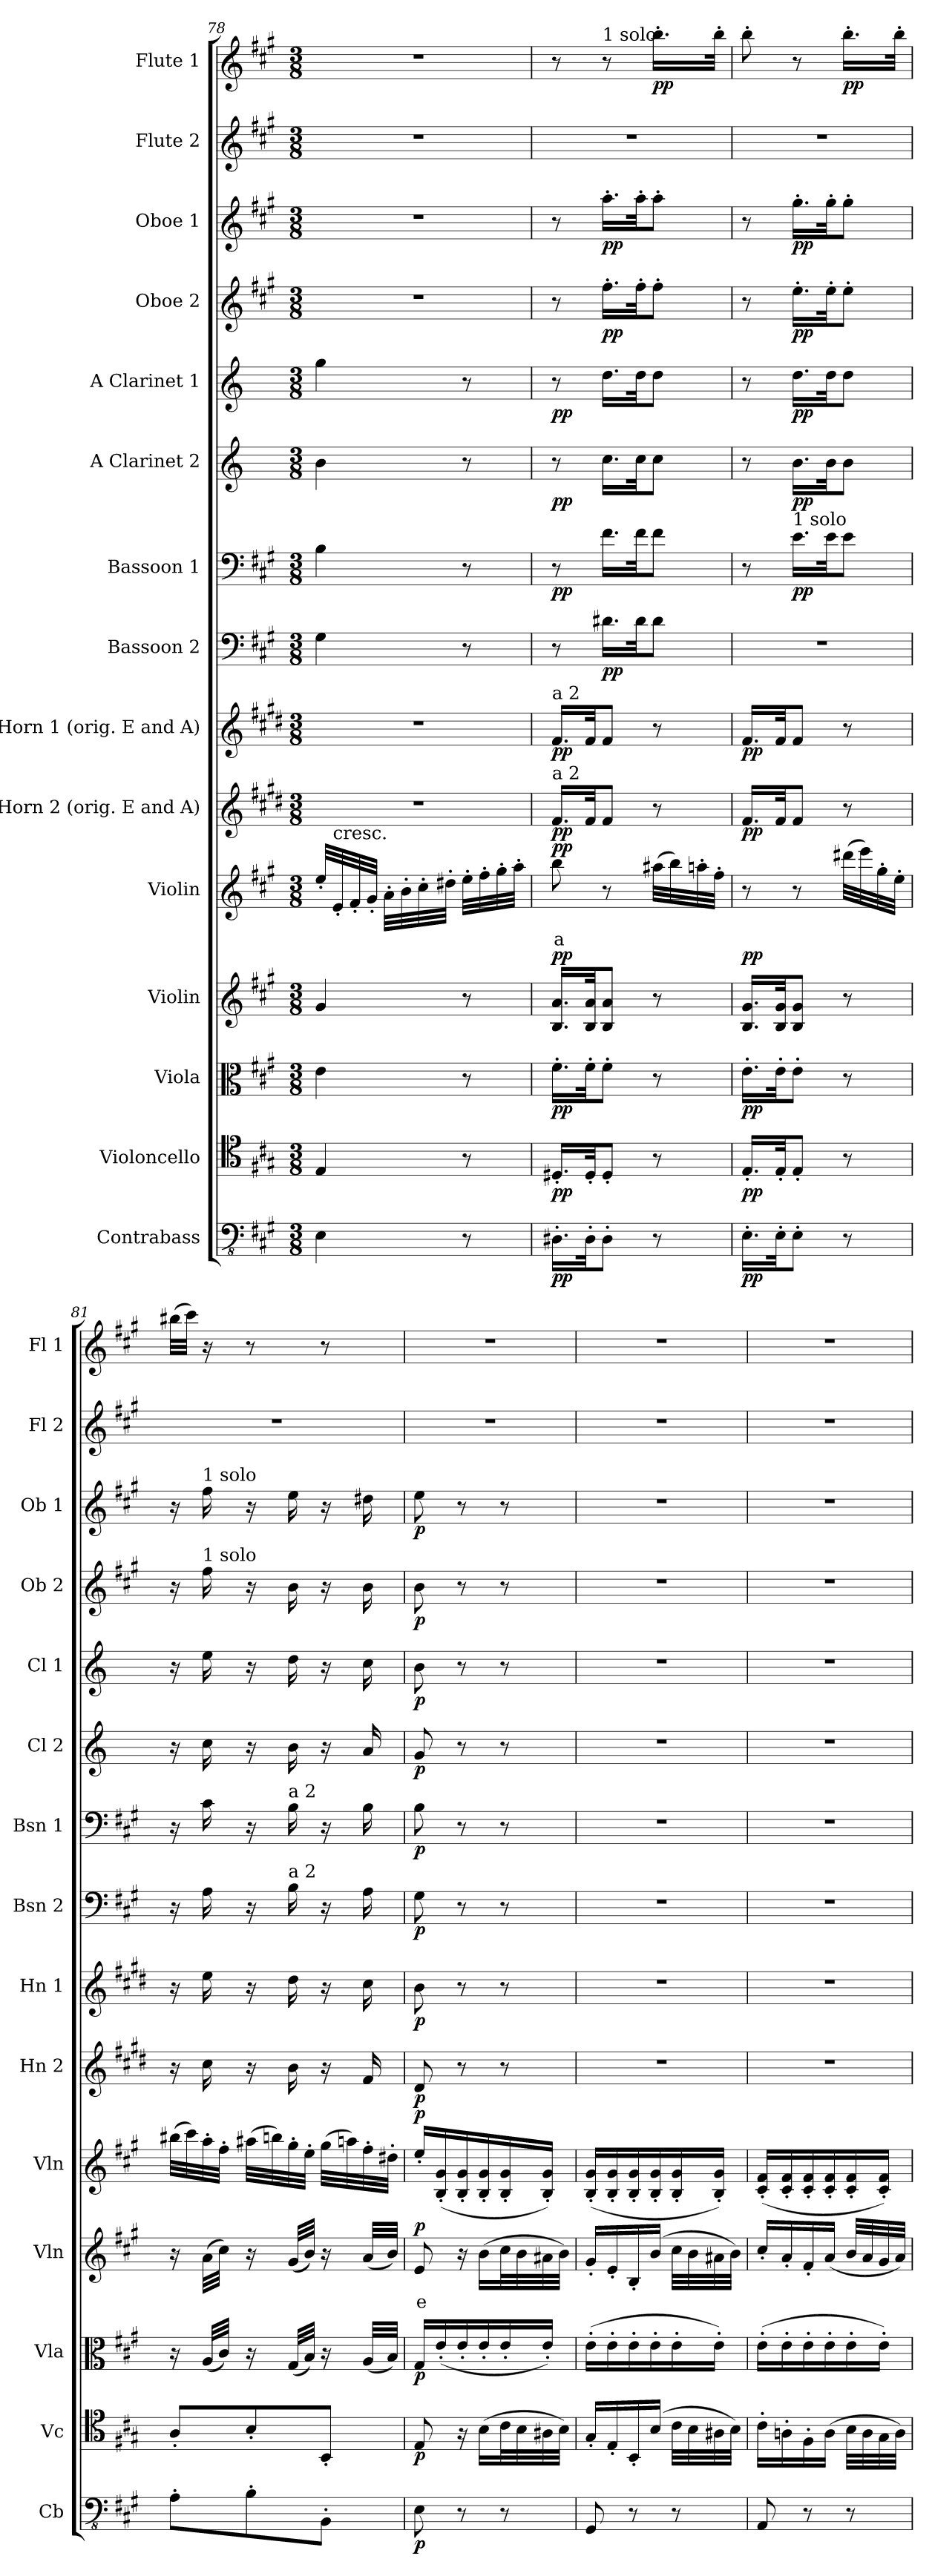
**kern	**dynam	**kern	**dynam	**kern	**dynam	**kern	**text	**dynam	**kern	**text	**dynam	**kern	**dynam	**kern	**dynam	**kern	**dynam	**kern	**dynam	**kern	**dynam	**kern	**dynam	**kern	**dynam	**kern	**dynam	**kern	**kern	**dynam
*part15	*part15	*part14	*part14	*part13	*part13	*part12	*part12	*part12	*part11	*part11	*part11	*part10	*part10	*part9	*part9	*part8	*part8	*part7	*part7	*part6	*part6	*part5	*part5	*part4	*part4	*part3	*part3	*part2	*part1	*part1
*staff15	*staff15	*staff14	*staff14	*staff13	*staff13	*staff12	*staff12	*staff12	*staff11	*staff11	*staff11	*staff10	*staff10	*staff9	*staff9	*staff8	*staff8	*staff7	*staff7	*staff6	*staff6	*staff5	*staff5	*staff4	*staff4	*staff3	*staff3	*staff2	*staff1	*staff1
*I"Contrabass	*	*I"Violoncello	*	*I"Viola	*	*I"Violin	*	*	*I"Violin	*	*	*I"F Horn 2 (orig. E and A)	*	*I"F Horn 1 (orig. E and A)	*	*I"Bassoon 2	*	*I"Bassoon 1	*	*I"A Clarinet 2	*	*I"A Clarinet 1	*	*I"Oboe 2	*	*I"Oboe 1	*	*I"Flute 2	*I"Flute 1	*
*I'Cb	*	*I'Vc	*	*I'Vla	*	*I'Vln	*	*	*I'Vln	*	*	*I'Hn 2	*	*I'Hn 1	*	*I'Bsn 2	*	*I'Bsn 1	*	*I'Cl 2	*	*I'Cl 1	*	*I'Ob 2	*	*I'Ob 1	*	*I'Fl 2	*I'Fl 1	*
!!LO:PB:g=z
*clefFv4	*	*clefC4	*	*clefC3	*	*clefG2	*	*	*clefG2	*	*	*clefG2	*	*clefG2	*	*clefF4	*	*clefF4	*	*clefG2	*	*clefG2	*	*clefG2	*	*clefG2	*	*clefG2	*clefG2	*
*	*	*	*	*	*	*	*	*	*	*	*	*ITrd4c7	*	*ITrd4c7	*	*	*	*	*	*ITrd2c3	*	*ITrd2c3	*	*	*	*	*	*	*	*
*k[f#c#g#]	*	*k[f#c#g#]	*	*k[f#c#g#]	*	*k[f#c#g#]	*	*	*k[f#c#g#]	*	*	*k[f#c#g#]	*	*k[f#c#g#]	*	*k[f#c#g#]	*	*k[f#c#g#]	*	*k[f#c#g#]	*	*k[f#c#g#]	*	*k[f#c#g#]	*	*k[f#c#g#]	*	*k[f#c#g#]	*k[f#c#g#]	*
*M3/8	*	*M3/8	*	*M3/8	*	*M3/8	*	*	*M3/8	*	*	*M3/8	*	*M3/8	*	*M3/8	*	*M3/8	*	*M3/8	*	*M3/8	*	*M3/8	*	*M3/8	*	*M3/8	*M3/8	*
=78	=78	=78	=78	=78	=78	=78	=78	=78	=78	=78	=78	=78	=78	=78	=78	=78	=78	=78	=78	=78	=78	=78	=78	=78	=78	=78	=78	=78	=78	=78
4EE\	.	4E/	.	4e\	.	4g#/	.	.	32ee'/LLL	.	.	4.r	.	4.r	.	4G#\	.	4B\	.	4g#\	.	4ee\	.	4.r	.	4.r	.	4.r	4.r	.
!	!	!	!	!	!	!	!	!	!LO:TX:a:t=cresc.	!	!	!	!	!	!	!	!	!	!	!	!	!	!	!	!	!	!	!	!	!
.	.	.	.	.	.	.	.	.	32e'/	.	.	.	.	.	.	.	.	.	.	.	.	.	.	.	.	.	.	.	.	.
.	.	.	.	.	.	.	.	.	32f#'/	.	.	.	.	.	.	.	.	.	.	.	.	.	.	.	.	.	.	.	.	.
.	.	.	.	.	.	.	.	.	32g#'/JJJ	.	.	.	.	.	.	.	.	.	.	.	.	.	.	.	.	.	.	.	.	.
.	.	.	.	.	.	.	.	.	32a'\LLL	.	.	.	.	.	.	.	.	.	.	.	.	.	.	.	.	.	.	.	.	.
.	.	.	.	.	.	.	.	.	32b'\	.	.	.	.	.	.	.	.	.	.	.	.	.	.	.	.	.	.	.	.	.
.	.	.	.	.	.	.	.	.	32cc#'\	.	.	.	.	.	.	.	.	.	.	.	.	.	.	.	.	.	.	.	.	.
.	.	.	.	.	.	.	.	.	32dd#X'\JJJ	.	.	.	.	.	.	.	.	.	.	.	.	.	.	.	.	.	.	.	.	.
8r	.	8r	.	8r	.	8r	.	.	32ee'\LLL	.	.	.	.	.	.	8r	.	8r	.	8r	.	8r	.	.	.	.	.	.	.	.
.	.	.	.	.	.	.	.	.	32ff#'\	.	.	.	.	.	.	.	.	.	.	.	.	.	.	.	.	.	.	.	.	.
.	.	.	.	.	.	.	.	.	32gg#'\	.	.	.	.	.	.	.	.	.	.	.	.	.	.	.	.	.	.	.	.	.
.	.	.	.	.	.	.	.	.	32aa'\JJJ	.	.	.	.	.	.	.	.	.	.	.	.	.	.	.	.	.	.	.	.	.
=79	=79	=79	=79	=79	=79	=79	=79	=79	=79	=79	=79	=79	=79	=79	=79	=79	=79	=79	=79	=79	=79	=79	=79	=79	=79	=79	=79	=79	=79	=79
!	!	!	!	!	!	!	!	!	!	!	!	!	!	!LO:TX:a:t=a 2	!	!	!	!	!	!	!	!	!	!	!	!	!	!	!	!
!	!	!	!	!	!	!	!	!	!	!	!	!LO:TX:a:t=a 2	!	!	!	!	!	!	!	!	!	!	!	!	!	!	!	!	!	!
!	!LO:DY:b	!	!LO:DY:b	!	!LO:DY:b	!	!	!LO:DY:b	!	!LO:LY:b:color=#FF0000	!LO:DY:b	!	!LO:DY:b	!	!LO:DY:b	!	!	!	!LO:DY:b	!	!LO:DY:b	!	!LO:DY:b	!	!	!	!	!	!	!
16.DD#X'\LL	pp	16.D#X'/LL	pp	16.f#'\LL	pp	16.B/ 16.a/LL	.	pp	8bb\	a	pp	16.B/LL	pp	16.B/LL	pp	8r	.	8r	pp	8r	pp	8r	pp	8r	.	8r	.	4.r	8r	.
32DD#'\JK	.	32D#'/JK	.	32f#'\JK	.	32B/ 32a/JK	.	.	.	.	.	32B/JK	.	32B/JK	.	.	.	.	.	.	.	.	.	.	.	.	.	.	.	.
!	!	!	!	!	!	!	!	!	!	!	!	!	!	!	!	!	!	!	!	!	!	!	!	!	!	!	!	!	!LO:TX:a:t=1 solo	!
!	!	!	!	!	!	!	!	!	!	!	!	!	!	!	!	!	!LO:DY:b	!	!	!	!	!	!	!	!LO:DY:b	!	!LO:DY:b	!	!	!
8DD#'\J	.	8D#'/J	.	8f#'\J	.	8B/ 8a/J	.	.	8r	.	.	8B/J	.	8B/J	.	16.d#X\LL	pp	16.f#\LL	.	16.a\LL	.	16.b\LL	.	16.ff#'\LL	pp	16.aa'\LL	pp	.	8r	.
.	.	.	.	.	.	.	.	.	.	.	.	.	.	.	.	32d#\JK	.	32f#\JK	.	32a\JK	.	32b\JK	.	32ff#'\JK	.	32aa'\JK	.	.	.	.
!	!	!	!	!	!	!	!	!	!	!	!	!	!	!	!	!	!	!	!	!	!	!	!	!	!	!	!	!	!	!LO:DY:b
8r	.	8r	.	8r	.	8r	.	.	(>32aa#X\LLL	.	.	8r	.	8r	.	8d#\J	.	8f#\J	.	8a\J	.	8b\J	.	8ff#'\J	.	8aa'\J	.	.	16.bb'\LL	pp
.	.	.	.	.	.	.	.	.	32bb\)	.	.	.	.	.	.	.	.	.	.	.	.	.	.	.	.	.	.	.	.	.
.	.	.	.	.	.	.	.	.	32aan'\	.	.	.	.	.	.	.	.	.	.	.	.	.	.	.	.	.	.	.	.	.
.	.	.	.	.	.	.	.	.	32ff#'\JJJ	.	.	.	.	.	.	.	.	.	.	.	.	.	.	.	.	.	.	.	32bb'\JJk	.
=80	=80	=80	=80	=80	=80	=80	=80	=80	=80	=80	=80	=80	=80	=80	=80	=80	=80	=80	=80	=80	=80	=80	=80	=80	=80	=80	=80	=80	=80	=80
!	!LO:DY:b	!	!LO:DY:b	!	!LO:DY:b	!	!	!LO:DY:b	!	!	!	!	!LO:DY:b	!	!LO:DY:b	!	!	!	!	!	!	!	!	!	!	!	!	!	!	!
16.EE'\LL	pp	16.E'/LL	pp	16.e'\LL	pp	16.B/ 16.g#/LL	.	pp	8r	.	.	16.B/LL	pp	16.B/LL	pp	4.r	.	8r	.	8r	.	8r	.	8r	.	8r	.	4.r	8bb'\	.
32EE'\JK	.	32E'/JK	.	32e'\JK	.	32B/ 32g#/JK	.	.	.	.	.	32B/JK	.	32B/JK	.	.	.	.	.	.	.	.	.	.	.	.	.	.	.	.
!	!	!	!	!	!	!	!	!	!	!	!	!	!	!	!	!	!	!LO:TX:a:t=1 solo	!	!	!	!	!	!	!	!	!	!	!	!
!	!	!	!	!	!	!	!	!	!	!	!	!	!	!	!	!	!	!	!LO:DY:b	!	!LO:DY:b	!	!LO:DY:b	!	!LO:DY:b	!	!LO:DY:b	!	!	!
8EE'\J	.	8E'/J	.	8e'\J	.	8B/ 8g#/J	.	.	8r	.	.	8B/J	.	8B/J	.	.	.	16.e\LL	pp	16.g#\LL	pp	16.b\LL	pp	16.ee'\LL	pp	16.gg#'\LL	pp	.	8r	.
.	.	.	.	.	.	.	.	.	.	.	.	.	.	.	.	.	.	32e\JK	.	32g#\JK	.	32b\JK	.	32ee'\JK	.	32gg#'\JK	.	.	.	.
!	!	!	!	!	!	!	!	!	!	!	!	!	!	!	!	!	!	!	!	!	!	!	!	!	!	!	!	!	!	!LO:DY:b
8r	.	8r	.	8r	.	8r	.	.	(>32ddd#X\LLL	.	.	8r	.	8r	.	.	.	8e\J	.	8g#\J	.	8b\J	.	8ee'\J	.	8gg#'\J	.	.	16.bb'\LL	pp
.	.	.	.	.	.	.	.	.	32eee\)	.	.	.	.	.	.	.	.	.	.	.	.	.	.	.	.	.	.	.	.	.
.	.	.	.	.	.	.	.	.	32gg#'\	.	.	.	.	.	.	.	.	.	.	.	.	.	.	.	.	.	.	.	.	.
.	.	.	.	.	.	.	.	.	32ee'\JJJ	.	.	.	.	.	.	.	.	.	.	.	.	.	.	.	.	.	.	.	32bb'\JJk	.
=81	=81	=81	=81	=81	=81	=81	=81	=81	=81	=81	=81	=81	=81	=81	=81	=81	=81	=81	=81	=81	=81	=81	=81	=81	=81	=81	=81	=81	=81	=81
8AA'\L	.	8A'/L	.	16r	.	16r	.	.	(>32bb#X\LLL	.	.	16r	.	16r	.	16r	.	16r	.	16r	.	16r	.	16r	.	16r	.	4.r	(>32bb#X\LLL	.
.	.	.	.	.	.	.	.	.	32ccc#\)	.	.	.	.	.	.	.	.	.	.	.	.	.	.	.	.	.	.	.	32ccc#\JJJ)	.
!	!	!	!	!	!	!	!	!	!	!	!	!	!	!	!	!	!	!	!	!	!	!	!	!	!	!LO:TX:a:t=1 solo	!	!	!	!
!	!	!	!	!	!	!	!	!	!	!	!	!	!	!	!	!	!	!	!	!	!	!	!	!LO:TX:a:t=1 solo	!	!	!	!	!	!
.	.	.	.	(<32A/LLL	.	(>32a\LLL	.	.	32aa'\	.	.	16f#\	.	16a\	.	16A\	.	16c#\	.	16a\	.	16cc#\	.	16ff#\	.	16ff#\	.	.	16r	.
.	.	.	.	32c#/JJJ)	.	32cc#\JJJ)	.	.	32ff#'\JJJ	.	.	.	.	.	.	.	.	.	.	.	.	.	.	.	.	.	.	.	.	.
8BB'\	.	8B'/	.	16r	.	16r	.	.	(>32aa#X\LLL	.	.	16r	.	16r	.	16r	.	16r	.	16r	.	16r	.	16r	.	16r	.	.	8r	.
.	.	.	.	.	.	.	.	.	32bbn\)	.	.	.	.	.	.	.	.	.	.	.	.	.	.	.	.	.	.	.	.	.
!	!	!	!	!	!	!	!	!	!	!	!	!	!	!	!	!	!	!LO:TX:a:t=a 2	!	!	!	!	!	!	!	!	!	!	!	!
!	!	!	!	!	!	!	!	!	!	!	!	!	!	!	!	!LO:TX:a:t=a 2	!	!	!	!	!	!	!	!	!	!	!	!	!	!
.	.	.	.	(<32G#/LLL	.	(<32g#/LLL	.	.	32gg#'\	.	.	16e\	.	16g#\	.	16B\	.	16B\	.	16g#\	.	16b\	.	16b\	.	16ee\	.	.	.	.
.	.	.	.	32B/JJJ)	.	32b/JJJ)	.	.	32ee'\JJJ	.	.	.	.	.	.	.	.	.	.	.	.	.	.	.	.	.	.	.	.	.
8BBB'\J	.	8BB'/J	.	16r	.	16r	.	.	(>32gg#\LLL	.	.	16r	.	16r	.	16r	.	16r	.	16r	.	16r	.	16r	.	16r	.	.	8r	.
.	.	.	.	.	.	.	.	.	32aan\)	.	.	.	.	.	.	.	.	.	.	.	.	.	.	.	.	.	.	.	.	.
.	.	.	.	(<32A/LLL	.	(<32a/LLL	.	.	32ff#'\	.	.	16B/	.	16f#\	.	16A\	.	16B\	.	16f#/	.	16a\	.	16b\	.	16dd#X\	.	.	.	.
.	.	.	.	32B/JJJ)	.	32b/JJJ)	.	.	32dd#X'\JJJ	.	.	.	.	.	.	.	.	.	.	.	.	.	.	.	.	.	.	.	.	.
=82	=82	=82	=82	=82	=82	=82	=82	=82	=82	=82	=82	=82	=82	=82	=82	=82	=82	=82	=82	=82	=82	=82	=82	=82	=82	=82	=82	=82	=82	=82
!	!LO:DY:b	!	!LO:DY:b	!	!LO:DY:b	!	!LO:LY:b:color=#FF0000	!LO:DY:b	!	!	!LO:DY:b	!	!LO:DY:b	!	!LO:DY:b	!	!LO:DY:b	!	!LO:DY:b	!	!LO:DY:b	!	!LO:DY:b	!	!LO:DY:b	!	!LO:DY:b	!	!	!
8EE\	p	8E/	p	16G#/LL	p	8e/	e	p	16ee'/LL	.	p	8G#/	p	8e\	p	8G#\	p	8B\	p	8e/	p	8g#\	p	8b\	p	8ee\	p	4.r	4.r	.
.	.	.	.	(<16e'/	.	.	.	.	(<16B/' 16g#/'	.	.	.	.	.	.	.	.	.	.	.	.	.	.	.	.	.	.	.	.	.
8r	.	16r	.	16e'/	.	16r	.	.	16B/' 16g#/'	.	.	8r	.	8r	.	8r	.	8r	.	8r	.	8r	.	8r	.	8r	.	.	.	.
.	.	(>16B\LL	.	16e'/	.	(>16b\LL	.	.	16B/' 16g#/'	.	.	.	.	.	.	.	.	.	.	.	.	.	.	.	.	.	.	.	.	.
8r	.	32c#\L	.	16e'/	.	32cc#\L	.	.	16B/' 16g#/'	.	.	8r	.	8r	.	8r	.	8r	.	8r	.	8r	.	8r	.	8r	.	.	.	.
.	.	32B\	.	.	.	32b\	.	.	.	.	.	.	.	.	.	.	.	.	.	.	.	.	.	.	.	.	.	.	.	.
.	.	32A#X\	.	16e'/JJ)	.	32a#X\	.	.	16B/' 16g#/'JJ)	.	.	.	.	.	.	.	.	.	.	.	.	.	.	.	.	.	.	.	.	.
.	.	32B\JJJ)	.	.	.	32b\JJJ)	.	.	.	.	.	.	.	.	.	.	.	.	.	.	.	.	.	.	.	.	.	.	.	.
=83	=83	=83	=83	=83	=83	=83	=83	=83	=83	=83	=83	=83	=83	=83	=83	=83	=83	=83	=83	=83	=83	=83	=83	=83	=83	=83	=83	=83	=83	=83
8GGG#/	.	16G#'/LL	.	(>16e'\LL	.	16g#'/LL	.	.	(<16B/' 16g#/'LL	.	.	4.r	.	4.r	.	4.r	.	4.r	.	4.r	.	4.r	.	4.r	.	4.r	.	4.r	4.r	.
.	.	16E'/	.	16e'\	.	16e'/	.	.	16B/' 16g#/'	.	.	.	.	.	.	.	.	.	.	.	.	.	.	.	.	.	.	.	.	.
8r	.	16BB'/	.	16e'\	.	16B'/	.	.	16B/' 16g#/'	.	.	.	.	.	.	.	.	.	.	.	.	.	.	.	.	.	.	.	.	.
.	.	(>16B/JJ	.	16e'\	.	(>16b/JJ	.	.	16B/' 16g#/'	.	.	.	.	.	.	.	.	.	.	.	.	.	.	.	.	.	.	.	.	.
8r	.	32c#\LLL	.	16e'\	.	32cc#\LLL	.	.	16B/' 16g#/'	.	.	.	.	.	.	.	.	.	.	.	.	.	.	.	.	.	.	.	.	.
.	.	32B\	.	.	.	32b\	.	.	.	.	.	.	.	.	.	.	.	.	.	.	.	.	.	.	.	.	.	.	.	.
.	.	32A#X\	.	16e'\JJ)	.	32a#X\	.	.	16B/' 16g#/'JJ)	.	.	.	.	.	.	.	.	.	.	.	.	.	.	.	.	.	.	.	.	.
.	.	32B\JJJ)	.	.	.	32b\JJJ)	.	.	.	.	.	.	.	.	.	.	.	.	.	.	.	.	.	.	.	.	.	.	.	.
!!LO:PB:g=z
=84	=84	=84	=84	=84	=84	=84	=84	=84	=84	=84	=84	=84	=84	=84	=84	=84	=84	=84	=84	=84	=84	=84	=84	=84	=84	=84	=84	=84	=84	=84
8AAA/	.	16c#'\LL	.	(>16e'\LL	.	16cc#'/LL	.	.	(<16c#/' 16f#/'LL	.	.	4.r	.	4.r	.	4.r	.	4.r	.	4.r	.	4.r	.	4.r	.	4.r	.	4.r	4.r	.
.	.	16An'\	.	16e'\	.	16a'/	.	.	16c#/' 16f#/'	.	.	.	.	.	.	.	.	.	.	.	.	.	.	.	.	.	.	.	.	.
8r	.	16F#'\	.	16e'\	.	16f#'/	.	.	16c#/' 16f#/'	.	.	.	.	.	.	.	.	.	.	.	.	.	.	.	.	.	.	.	.	.
.	.	(>16A\JJ	.	16e'\	.	(<16a/JJ	.	.	16c#/' 16f#/'	.	.	.	.	.	.	.	.	.	.	.	.	.	.	.	.	.	.	.	.	.
8r	.	32B\LLL	.	16e'\	.	32b/LLL	.	.	16c#/' 16f#/'	.	.	.	.	.	.	.	.	.	.	.	.	.	.	.	.	.	.	.	.	.
.	.	32A\	.	.	.	32a/	.	.	.	.	.	.	.	.	.	.	.	.	.	.	.	.	.	.	.	.	.	.	.	.
.	.	32G#\	.	16e'\JJ)	.	32g#/	.	.	16c#/' 16f#/'JJ)	.	.	.	.	.	.	.	.	.	.	.	.	.	.	.	.	.	.	.	.	.
.	.	32A\JJJ)	.	.	.	32a/JJJ)	.	.	.	.	.	.	.	.	.	.	.	.	.	.	.	.	.	.	.	.	.	.	.	.
=	=	=	=	=	=	=	=	=	=	=	=	=	=	=	=	=	=	=	=	=	=	=	=	=	=	=	=	=	=	=
*-	*-	*-	*-	*-	*-	*-	*-	*-	*-	*-	*-	*-	*-	*-	*-	*-	*-	*-	*-	*-	*-	*-	*-	*-	*-	*-	*-	*-	*-	*-
